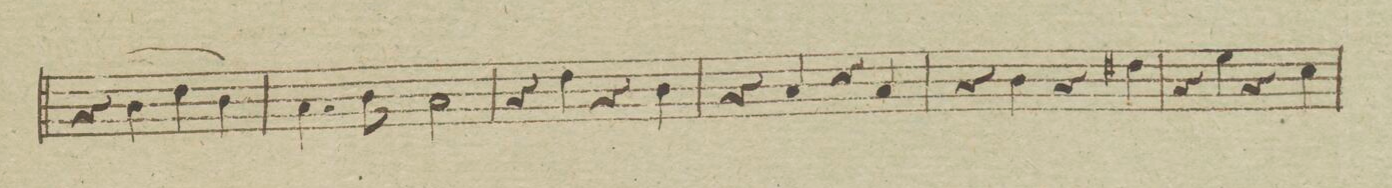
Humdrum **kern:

**kern	**dynam
*I"Violino. 1mo	*
*clefG2	*
*k[]	*
*met(c)	*
*M4/4	*
4r	.
(4b\	.
4dd\	.
4b\)	.
=69	=69
4.a\	.
8b\	.
2a\	.
=70	=70
4r	.
4dd\	.
4r	.
4b\	.
=71	=71
4r	.
4a/	.
4r	.
4a/	.
=72	=72
4r	.
4b\	.
4r	.
4dd#X\	.
=73	=73
4r	.
4ee\	.
4r	.
4cc\	.
=74	=74
*-	*-
